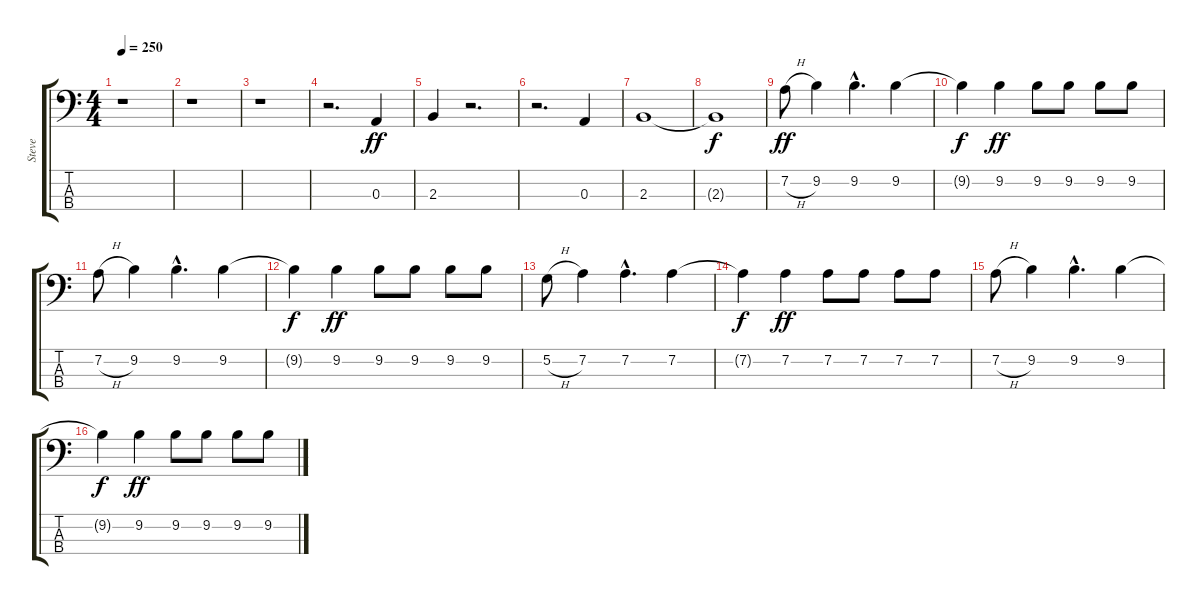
\track ("Steve" "Steve") {instrument electricbassfinger}
\staff {score tabs}
\tuning (G2 D2 A1 E1) {hide}
\ts (4 4)
\tempo 250
\clef f4
\ks c
r.1{dy ff instrument electricbassfinger} |
r.1 |
r.1 |
r.2{d} 0.3.4 |
2.3.4 r.2{d} |
r.2{d} 0.3.4 |
2.3.1 |
2.3{t}.1{dy f} |
7.2{h}.8{dy ff} 9.2.4 9.2{hac}.4{d} 9.2.4 |
9.2{t}.4{dy f} 9.2.4{dy ff} 9.2.8 9.2.8 9.2.8 9.2.8 |
7.2{h}.8 9.2.4 9.2{hac}.4{d} 9.2.4 |
9.2{t}.4{dy f} 9.2.4{dy ff} 9.2.8 9.2.8 9.2.8 9.2.8 |
5.2{h}.8 7.2.4 7.2{hac}.4{d} 7.2.4 |
7.2{t}.4{dy f} 7.2.4{dy ff} 7.2.8 7.2.8 7.2.8 7.2.8 |
7.2{h}.8 9.2.4 9.2{hac}.4{d} 9.2.4 |
9.2{t}.4{dy f} 9.2.4{dy ff} 9.2.8 9.2.8 9.2.8 9.2.8
